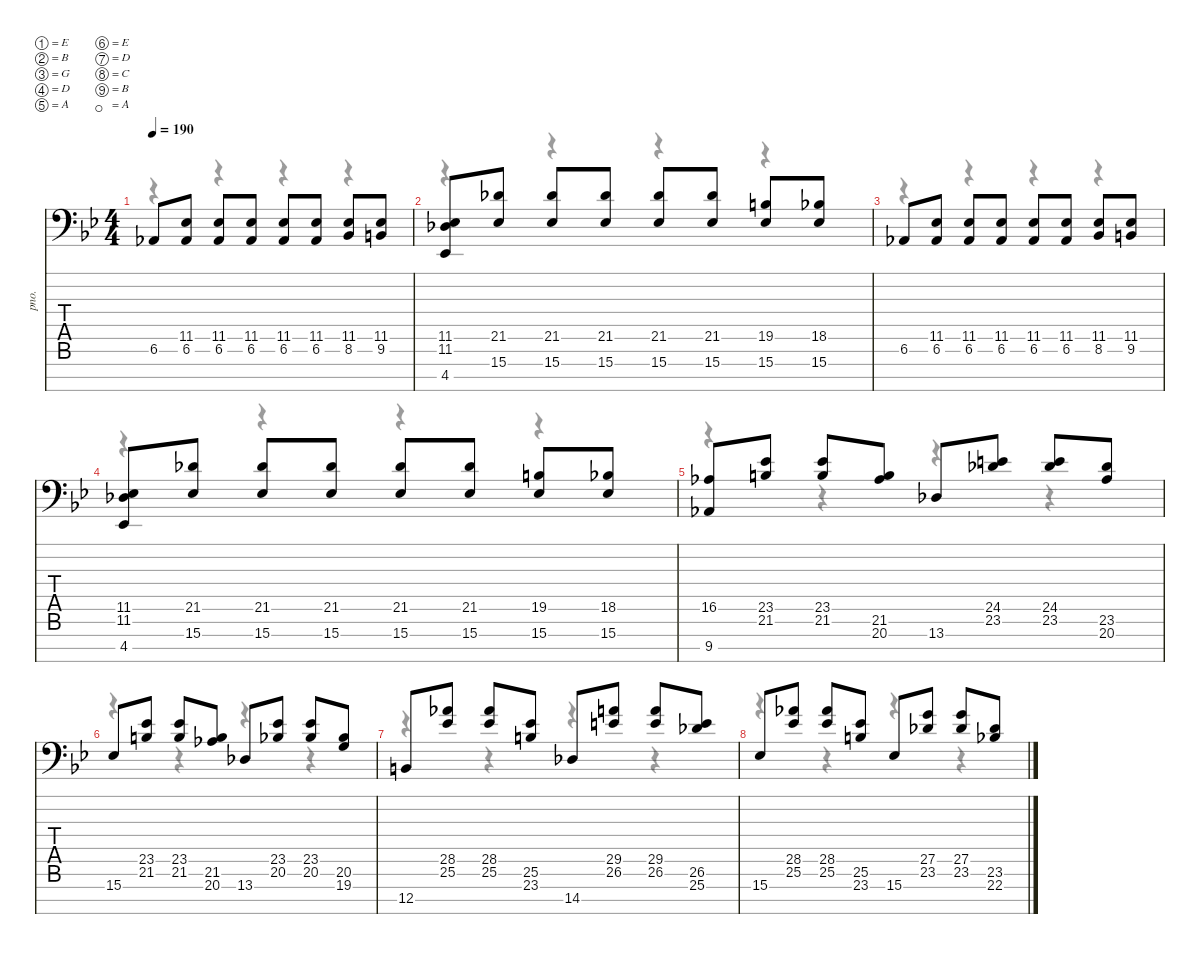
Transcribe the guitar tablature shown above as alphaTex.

\defaultSystemsLayout 4
\hideDynamics
\bracketExtendMode nobrackets
\otherSystemsTrackNameOrientation horizontal
\track ("Left Hand" "pno.") {solo instrument acousticgrandpiano}
\staff {score tabs}
\tuning (E4 B3 G3 D3 A2 E2 D2 C2 B1 A1)
\voice
\ts (4 4)
\tempo 190
\clef f4
\ks bb
6.7{acc b}.8{dy f beam Up} (11.6{acc b} 6.7{acc b}).8{beam Up} (11.6{acc b} 6.7{acc b}).8{beam Up} (11.6{acc b} 6.7{acc b}).8{beam Up} (11.6{acc b} 6.7{acc b}).8{beam Up} (11.6{acc b} 6.7{acc b}).8{beam Up} (11.6{acc b} 8.7{acc b}).8{beam Up} (11.6{acc b} 9.7{acc forcenatural}).8{beam Up} |
(11.6{acc b} 11.7{acc b} 4.9{acc b}).8{beam Up} (21.6{acc b} 15.8{acc b}).8{beam Up} (21.6{acc b} 15.8{acc b}).8{beam Up} (21.6{acc b} 15.8{acc b}).8{beam Up} (21.6{acc b} 15.8{acc b}).8{beam Up} (21.6{acc b} 15.8{acc b}).8{beam Up} (19.6{acc forcenatural} 15.8{acc b}).8{beam Up} (18.6{acc b} 15.8{acc b}).8{beam Up} |
6.7{acc b}.8{beam Up} (11.6{acc b} 6.7{acc b}).8{beam Up} (11.6{acc b} 6.7{acc b}).8{beam Up} (11.6{acc b} 6.7{acc b}).8{beam Up} (11.6{acc b} 6.7{acc b}).8{beam Up} (11.6{acc b} 6.7{acc b}).8{beam Up} (11.6{acc b} 8.7{acc b}).8{beam Up} (11.6{acc b} 9.7{acc forcenatural}).8{beam Up} |
(11.6{acc b} 11.7{acc b} 4.9{acc b}).8{beam Up} (21.6{acc b} 15.8{acc b}).8{beam Up} (21.6{acc b} 15.8{acc b}).8{beam Up} (21.6{acc b} 15.8{acc b}).8{beam Up} (21.6{acc b} 15.8{acc b}).8{beam Up} (21.6{acc b} 15.8{acc b}).8{beam Up} (19.6{acc forcenatural} 15.8{acc b}).8{beam Up} (18.6{acc b} 15.8{acc b}).8{beam Up} |
(16.6{acc b} 9.9{acc b}).8{beam Up} (23.6{acc b} 21.7{acc forcenatural}).8{beam Up} (23.6{acc b} 21.7{acc forcenatural}).8{beam Up} (21.7{acc forcenatural} 20.8{acc b}).8{beam Up} 13.8{acc b}.8{beam Up} (24.6{acc forcenatural} 23.7{acc b}).8{beam Up} (24.6{acc forcenatural} 23.7{acc b}).8{beam Up} (23.7{acc b} 20.8{acc b}).8{beam Up} |
15.8{acc b}.8{beam Up} (23.6{acc b} 21.7{acc forcenatural}).8{beam Up} (23.6{acc b} 21.7{acc forcenatural}).8{beam Up} (21.7{acc forcenatural} 20.8{acc b}).8{beam Up} 13.8{acc b}.8{beam Up} (23.6{acc b} 20.7{acc b}).8{beam Up} (23.6{acc b} 20.7{acc b}).8{beam Up} (20.7{acc b} 19.8{acc forcenatural}).8{beam Up} |
12.9{acc forcenatural}.8{beam Up} (28.6{acc b} 25.7{acc b}).8{beam Up} (28.6{acc b} 25.7{acc b}).8{beam Up} (25.7{acc b} 23.8{acc forcenatural}).8{beam Up} 14.9{acc b}.8{beam Up} (29.6{acc forcenatural} 26.7{acc forcenatural}).8{beam Up} (29.6{acc forcenatural} 26.7{acc forcenatural}).8{beam Up} (26.7{acc forcenatural} 25.8{acc b}).8{beam Up} |
15.8{acc b}.8{beam Up} (28.6{acc b} 25.7{acc b}).8{beam Up} (28.6{acc b} 25.7{acc b}).8{beam Up} (25.7{acc b} 23.8{acc forcenatural}).8{beam Up} 15.8{acc b}.8{beam Up} (27.6{acc forcenatural} 23.7{acc b}).8{beam Up} (27.6{acc forcenatural} 23.7{acc b}).8{beam Up} (23.7{acc b} 22.8{acc b}).8{beam Up}
\voice
\clef f4
\ottava regular
\simile none
\ks bb
r.4{dy mf beam Down} r.4{beam Down} r.4{beam Down} r.4{beam Down} |
r.4{beam Down} r.4{beam Down} r.4{beam Down} r.4{beam Down} |
r.4{beam Down} r.4{beam Down} r.4{beam Down} r.4{beam Down} |
r.4{beam Down} r.4{beam Down} r.4{beam Down} r.4{beam Down} |
r.4{beam Down} r.4{beam Down} r.4{beam Down} r.4{beam Down} |
r.4{beam Down} r.4{beam Down} r.4{beam Down} r.4{beam Down} |
r.4{beam Down} r.4{beam Down} r.4{beam Down} r.4{beam Down} |
r.4{beam Down} r.4{beam Down} r.4{beam Down} r.4{beam Down}
